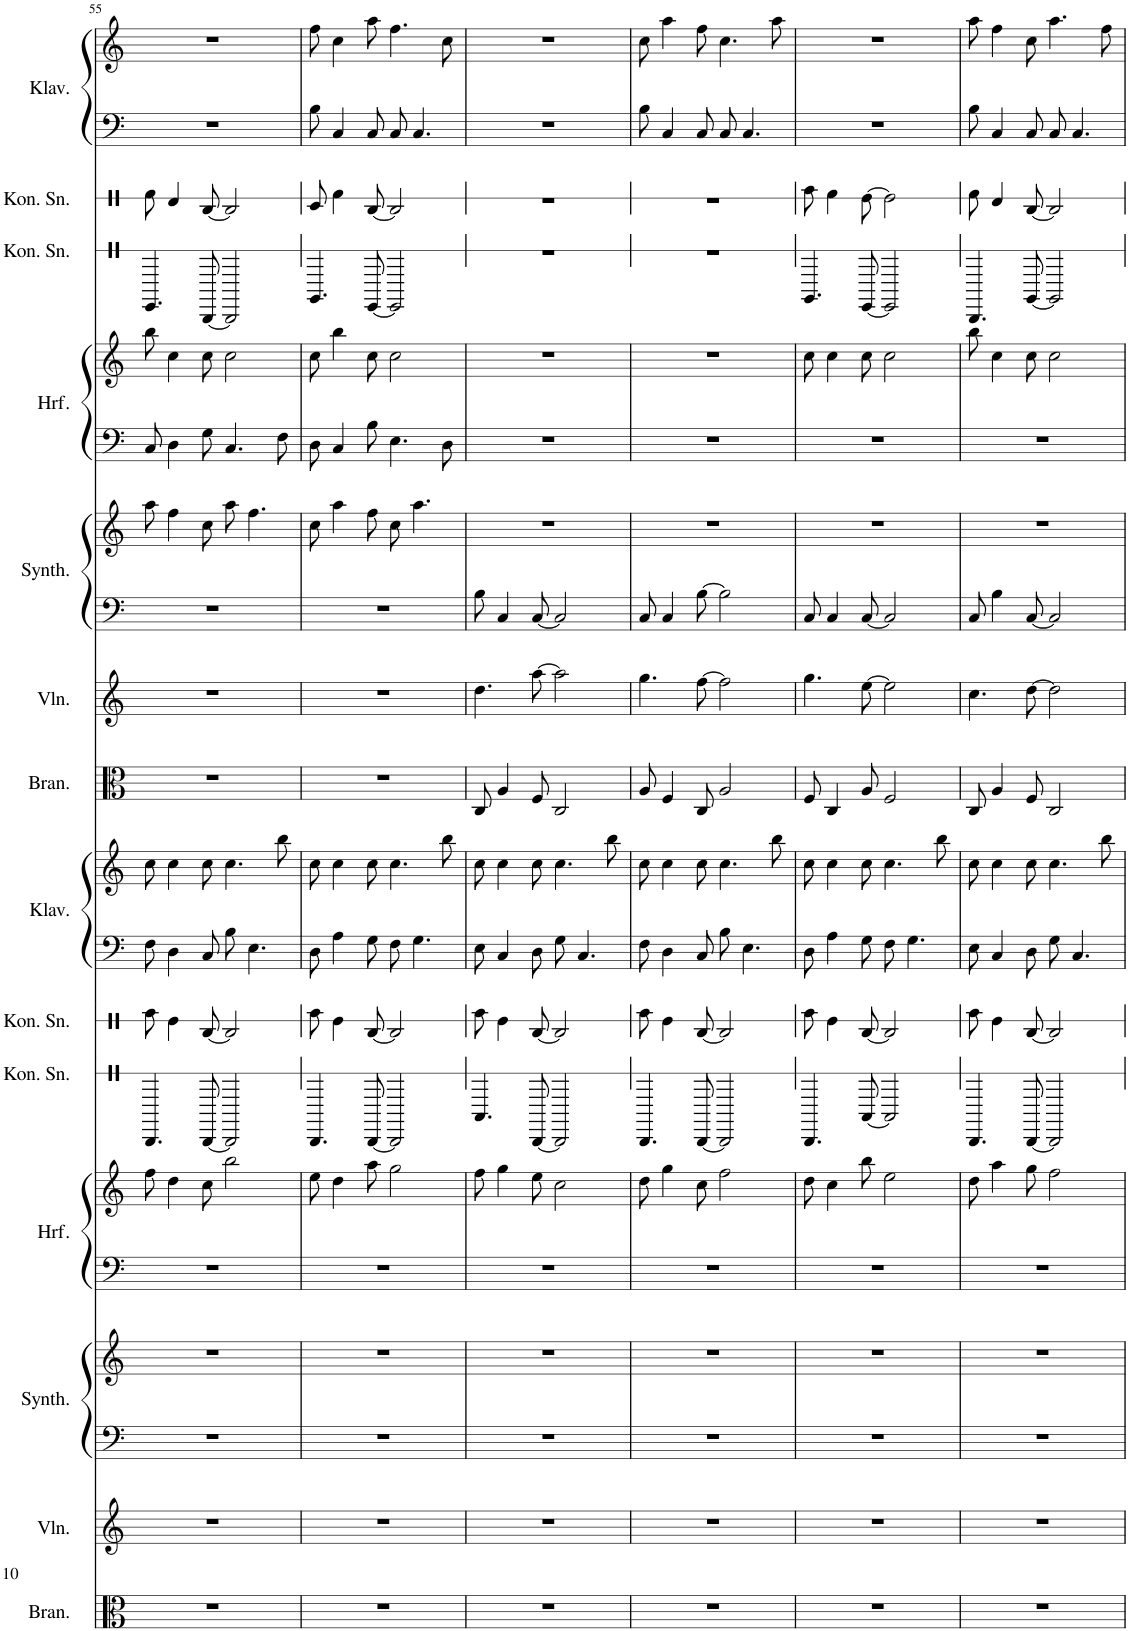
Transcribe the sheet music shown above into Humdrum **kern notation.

**kern	**kern	**kern	**kern	**kern	**kern	**kern	**kern	**kern	**kern	**kern	**kern	**kern	**kern	**kern	**kern	**kern	**kern	**kern	**kern
*part14	*part13	*part12	*part12	*part11	*part11	*part10	*part9	*part8	*part8	*part7	*part6	*part5	*part5	*part4	*part4	*part3	*part2	*part1	*part1
*staff20	*staff19	*staff18	*staff17	*staff16	*staff15	*staff14	*staff13	*staff12	*staff11	*staff10	*staff9	*staff8	*staff7	*staff6	*staff5	*staff4	*staff3	*staff2	*staff1
*I"Bratschen, StringInstrument	*I"Violinen, StringInstrument	*I"Pad Synthesizer, Warm Pad	*	*I"Harfe, Harp	*	*I"Konzert Snare Drum, Taiko	*I"Konzert Snare Drum, Taiko	*I"Klavier, Piano	*	*I"Bratschen, StringInstrument	*I"Violinen, StringInstrument	*I"Pad Synthesizer, Warm Pad	*	*I"Harfe, Harp	*	*I"Konzert Snare Drum, Taiko	*I"Konzert Snare Drum, Taiko	*I"Klavier, Piano	*
*I'Bran.	*I'Vln.	*I'Synth.	*	*I'Hrf.	*	*I'Kon. Sn.	*I'Kon. Sn.	*I'Klav.	*	*I'Bran.	*I'Vln.	*I'Synth.	*	*I'Hrf.	*	*I'Kon. Sn.	*I'Kon. Sn.	*I'Klav.	*
!!LO:PB:g=z
*clefC3	*clefG2	*clefF4	*clefG2	*clefF4	*clefG2	*clefX	*clefX	*clefF4	*clefG2	*clefC3	*clefG2	*clefF4	*clefG2	*clefF4	*clefG2	*clefX	*clefX	*clefF4	*clefG2
*k[]	*k[]	*k[]	*k[]	*k[]	*k[]	*k[]	*k[]	*k[]	*k[]	*k[]	*k[]	*k[]	*k[]	*k[]	*k[]	*k[]	*k[]	*k[]	*k[]
*M4/4	*M4/4	*M4/4	*M4/4	*M4/4	*M4/4	*M4/4	*M4/4	*M4/4	*M4/4	*M4/4	*M4/4	*M4/4	*M4/4	*M4/4	*M4/4	*M4/4	*M4/4	*M4/4	*M4/4
=55	=55	=55	=55	=55	=55	=55	=55	=55	=55	=55	=55	=55	=55	=55	=55	=55	=55	=55	=55
1r	1r	1r	1r	1r	8ff\	4.C/	8aa\	8F\	8cc\	1r	1r	1r	8aa\	8C/	8bb\	4.F/	8gg\	1r	1r
.	.	.	.	.	4dd\	.	4ff\	4D\	4cc\	.	.	.	4ff\	4D\	4cc\	.	4ee/	.	.
.	.	.	.	.	8cc\	[8C/	[8cc/	8C/	8cc\	.	.	.	8cc\	8G\	8cc\	[8C/	[8cc/	.	.
.	.	.	.	.	2bb\	2C/]	2cc/]	8B\	4.cc\	.	.	.	8aa\	4.C/	2cc\	2C/]	2cc/]	.	.
.	.	.	.	.	.	.	.	4.E\	.	.	.	.	4.ff\	.	.	.	.	.	.
.	.	.	.	.	.	.	.	.	8bb\	.	.	.	.	8F\	.	.	.	.	.
=56	=56	=56	=56	=56	=56	=56	=56	=56	=56	=56	=56	=56	=56	=56	=56	=56	=56	=56	=56
1r	1r	1r	1r	1r	8ee\	4.C/	8aa\	8D\	8cc\	1r	1r	1r	8cc\	8D\	8cc\	4.A/	8dd/	8B\	8ff\
.	.	.	.	.	4dd\	.	4ff\	4A\	4cc\	.	.	.	4aa\	4C/	4bb\	.	4gg\	4C/	4cc\
.	.	.	.	.	8aa\	[8C/	[8cc/	8G\	8cc\	.	.	.	8ff\	8B\	8cc\	[8F/	[8cc/	8C/	8aa\
.	.	.	.	.	2gg\	2C/]	2cc/]	8F\	4.cc\	.	.	.	8cc\	4.E\	2cc\	2F/]	2cc/]	8C/	4.ff\
.	.	.	.	.	.	.	.	4.G\	.	.	.	.	4.aa\	.	.	.	.	4.C/	.
.	.	.	.	.	.	.	.	.	8bb\	.	.	.	.	8D\	.	.	.	.	8cc\
=57	=57	=57	=57	=57	=57	=57	=57	=57	=57	=57	=57	=57	=57	=57	=57	=57	=57	=57	=57
1r	1r	1r	1r	1r	8ff\	4.B/	8aa\	8E\	8cc\	8C/	4.dd\	8B\	1r	1r	1r	1r	1r	1r	1r
.	.	.	.	.	4gg\	.	4ff\	4C/	4cc\	4A/	.	4C/	.	.	.	.	.	.	.
.	.	.	.	.	8ee\	[8C/	[8cc/	8D\	8cc\	8F/	[8aa\	[8C/	.	.	.	.	.	.	.
.	.	.	.	.	2cc\	2C/]	2cc/]	8G\	4.cc\	2C/	2aa\]	2C/]	.	.	.	.	.	.	.
.	.	.	.	.	.	.	.	4.C/	.	.	.	.	.	.	.	.	.	.	.
.	.	.	.	.	.	.	.	.	8bb\	.	.	.	.	.	.	.	.	.	.
=58	=58	=58	=58	=58	=58	=58	=58	=58	=58	=58	=58	=58	=58	=58	=58	=58	=58	=58	=58
1r	1r	1r	1r	1r	8dd\	4.C/	8aa\	8F\	8cc\	8A/	4.gg\	8C/	1r	1r	1r	1r	1r	8B\	8cc\
.	.	.	.	.	4gg\	.	4ff\	4D\	4cc\	4F/	.	4C/	.	.	.	.	.	4C/	4aa\
.	.	.	.	.	8cc\	[8C/	[8cc/	8C/	8cc\	8C/	[8ff\	[8B\	.	.	.	.	.	8C/	8ff\
.	.	.	.	.	2ff\	2C/]	2cc/]	8B\	4.cc\	2A/	2ff\]	2B\]	.	.	.	.	.	8C/	4.cc\
.	.	.	.	.	.	.	.	4.E\	.	.	.	.	.	.	.	.	.	4.C/	.
.	.	.	.	.	.	.	.	.	8bb\	.	.	.	.	.	.	.	.	.	8aa\
=59	=59	=59	=59	=59	=59	=59	=59	=59	=59	=59	=59	=59	=59	=59	=59	=59	=59	=59	=59
1r	1r	1r	1r	1r	8dd\	4.C/	8aa\	8D\	8cc\	8F/	4.gg\	8C/	1r	1r	8cc\	4.A/	8aa\	1r	1r
.	.	.	.	.	4cc\	.	4ff\	4A\	4cc\	4C/	.	4C/	.	.	4cc\	.	4gg\	.	.
.	.	.	.	.	8bb\	[8B/	[8cc/	8G\	8cc\	8A/	[8ee\	[8C/	.	.	8cc\	[8F/	[8ff\	.	.
.	.	.	.	.	2ee\	2B/]	2cc/]	8F\	4.cc\	2F/	2ee\]	2C/]	.	.	2cc\	2F/]	2ff\]	.	.
.	.	.	.	.	.	.	.	4.G\	.	.	.	.	.	.	.	.	.	.	.
.	.	.	.	.	.	.	.	.	8bb\	.	.	.	.	.	.	.	.	.	.
=60	=60	=60	=60	=60	=60	=60	=60	=60	=60	=60	=60	=60	=60	=60	=60	=60	=60	=60	=60
1r	1r	1r	1r	1r	8dd\	4.C/	8aa\	8E\	8cc\	8C/	4.cc\	8C/	1r	1r	8bb\	4.C/	8gg\	8B\	8aa\
.	.	.	.	.	4aa\	.	4ff\	4C/	4cc\	4A/	.	4B\	.	.	4cc\	.	4ee/	4C/	4ff\
.	.	.	.	.	8gg\	[8C/	[8cc/	8D\	8cc\	8F/	[8dd\	[8C/	.	.	8cc\	[8A/	[8cc/	8C/	8cc\
.	.	.	.	.	2ff\	2C/]	2cc/]	8G\	4.cc\	2C/	2dd\]	2C/]	.	.	2cc\	2A/]	2cc/]	8C/	4.aa\
.	.	.	.	.	.	.	.	4.C/	.	.	.	.	.	.	.	.	.	4.C/	.
.	.	.	.	.	.	.	.	.	8bb\	.	.	.	.	.	.	.	.	.	8ff\
=	=	=	=	=	=	=	=	=	=	=	=	=	=	=	=	=	=	=	=
*-	*-	*-	*-	*-	*-	*-	*-	*-	*-	*-	*-	*-	*-	*-	*-	*-	*-	*-	*-
